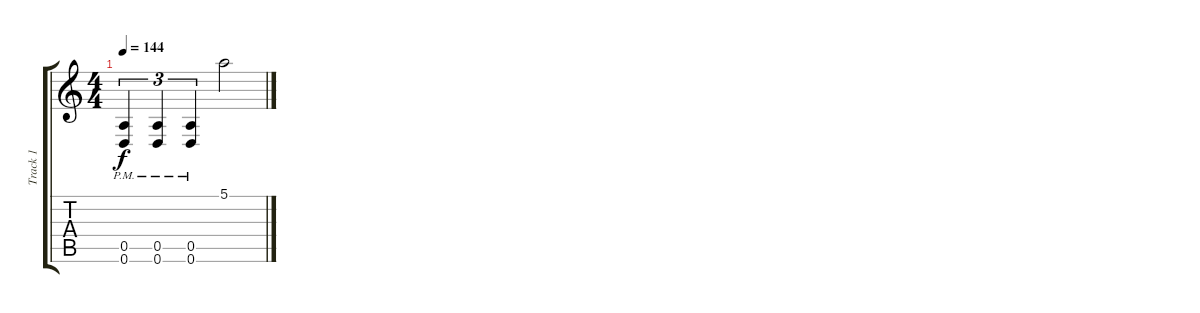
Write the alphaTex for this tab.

\track ("Track 1" "Track 1") {instrument distortionguitar}
\staff {score tabs}
\tuning (E4 B3 G3 D3 A2 D2) {hide}
\ts (4 4)
\tempo 144
\clef g2
\ks c
(0.5{pm} 0.6{pm}).4{tu (3 2) dy f} (0.5{pm} 0.6{pm}).4{tu (3 2)} (0.5{pm} 0.6{pm}).4{tu (3 2)} 5.1.2
